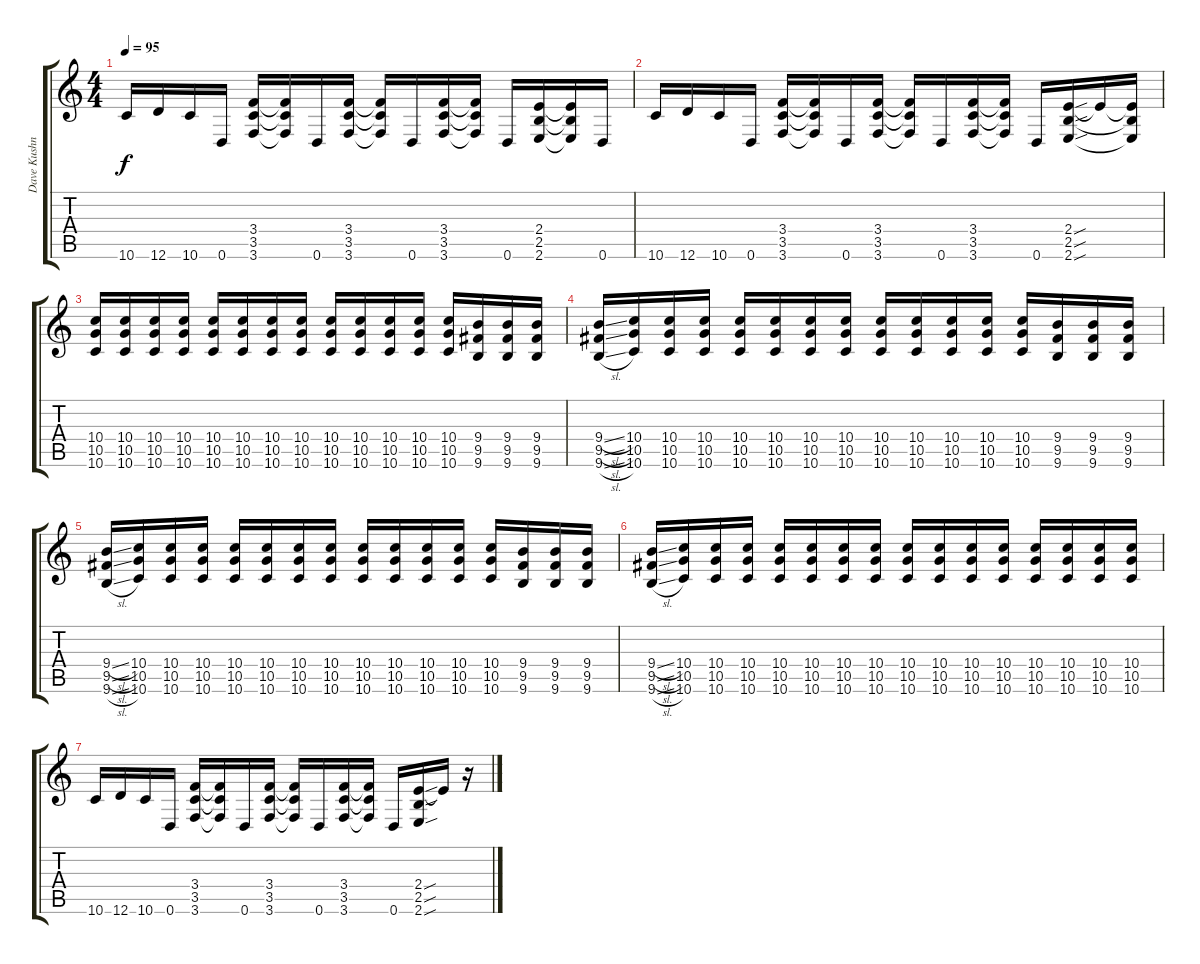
\track ("Dave Kushner" "Dave Kushn") {instrument electricguitarclean}
\staff {score tabs}
\tuning (E4 B3 G3 D3 A2 D2) {hide}
\ts (4 4)
\tempo 95
\clef g2
\ks c
10.6.16{dy f} 12.6.16 10.6.16 0.6.16 (3.4 3.5 3.6).16 (3.4{t} 3.5{t} 3.6{t}).16 0.6.16 (3.4 3.5 3.6).16 (3.4{t} 3.5{t} 3.6{t}).16 0.6.16 (3.4 3.5 3.6).16 (3.4{t} 3.5{t} 3.6{t}).16 0.6.16 (2.4 2.5 2.6).16 (2.4{t} 2.5{t} 2.6{t}).16 0.6.16 |
10.6.16 12.6.16 10.6.16 0.6.16 (3.4 3.5 3.6).16 (3.4{t} 3.5{t} 3.6{t}).16 0.6.16 (3.4 3.5 3.6).16 (3.4{t} 3.5{t} 3.6{t}).16 0.6.16 (3.4 3.5 3.6).16 (3.4{t} 3.5{t} 3.6{t}).16 0.6.16 (2.4{sou} 2.5{sou} 2.6{sou}).16 2.4{t}.16 (2.4{t} 2.5{t} 2.6{t}).16 |
(10.4 10.5 10.6).16 (10.4 10.5 10.6).16 (10.4 10.5 10.6).16 (10.4 10.5 10.6).16 (10.4 10.5 10.6).16 (10.4 10.5 10.6).16 (10.4 10.5 10.6).16 (10.4 10.5 10.6).16 (10.4 10.5 10.6).16 (10.4 10.5 10.6).16 (10.4 10.5 10.6).16 (10.4 10.5 10.6).16 (10.4 10.5 10.6).16 (9.4 9.5 9.6).16 (9.4 9.5 9.6).16 (9.4 9.5 9.6).16 |
(9.4{sl} 9.5{sl} 9.6{sl}).16 (10.4 10.5 10.6).16 (10.4 10.5 10.6).16 (10.4 10.5 10.6).16 (10.4 10.5 10.6).16 (10.4 10.5 10.6).16 (10.4 10.5 10.6).16 (10.4 10.5 10.6).16 (10.4 10.5 10.6).16 (10.4 10.5 10.6).16 (10.4 10.5 10.6).16 (10.4 10.5 10.6).16 (10.4 10.5 10.6).16 (9.4 9.5 9.6).16 (9.4 9.5 9.6).16 (9.4 9.5 9.6).16 |
(9.4{sl} 9.5{sl} 9.6{sl}).16 (10.4 10.5 10.6).16 (10.4 10.5 10.6).16 (10.4 10.5 10.6).16 (10.4 10.5 10.6).16 (10.4 10.5 10.6).16 (10.4 10.5 10.6).16 (10.4 10.5 10.6).16 (10.4 10.5 10.6).16 (10.4 10.5 10.6).16 (10.4 10.5 10.6).16 (10.4 10.5 10.6).16 (10.4 10.5 10.6).16 (9.4 9.5 9.6).16 (9.4 9.5 9.6).16 (9.4 9.5 9.6).16 |
(9.4{sl} 9.5{sl} 9.6{sl}).16 (10.4 10.5 10.6).16 (10.4 10.5 10.6).16 (10.4 10.5 10.6).16 (10.4 10.5 10.6).16 (10.4 10.5 10.6).16 (10.4 10.5 10.6).16 (10.4 10.5 10.6).16 (10.4 10.5 10.6).16 (10.4 10.5 10.6).16 (10.4 10.5 10.6).16 (10.4 10.5 10.6).16 (10.4 10.5 10.6).16 (10.4 10.5 10.6).16 (10.4 10.5 10.6).16 (10.4 10.5 10.6).16 |
10.6.16 12.6.16 10.6.16 0.6.16 (3.4 3.5 3.6).16 (3.4{t} 3.5{t} 3.6{t}).16 0.6.16 (3.4 3.5 3.6).16 (3.4{t} 3.5{t} 3.6{t}).16 0.6.16 (3.4 3.5 3.6).16 (3.4{t} 3.5{t} 3.6{t}).16 0.6.16 (2.4{sou} 2.5{sou} 2.6{sou}).16 2.4{t}.16 r.16
